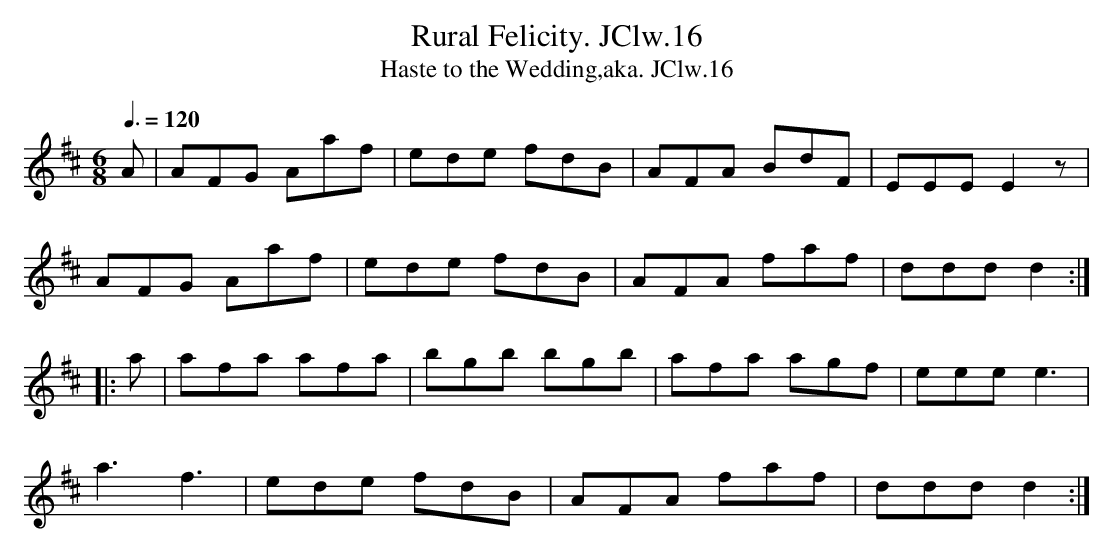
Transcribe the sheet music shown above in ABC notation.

X:1
T:Rural Felicity. JClw.16
T:Haste to the Wedding,aka. JClw.16
M:6/8
L:1/8
Q:3/8=120
K:D
A|AFG Aaf|ede fdB|AFA BdF|EEE E2z|
AFG Aaf|ede fdB|AFA faf|dddd2:|
|:a|afa afa|bgb bgb|afa agf|eeee3|
a3f3|ede fdB|AFA faf|dddd2:|
